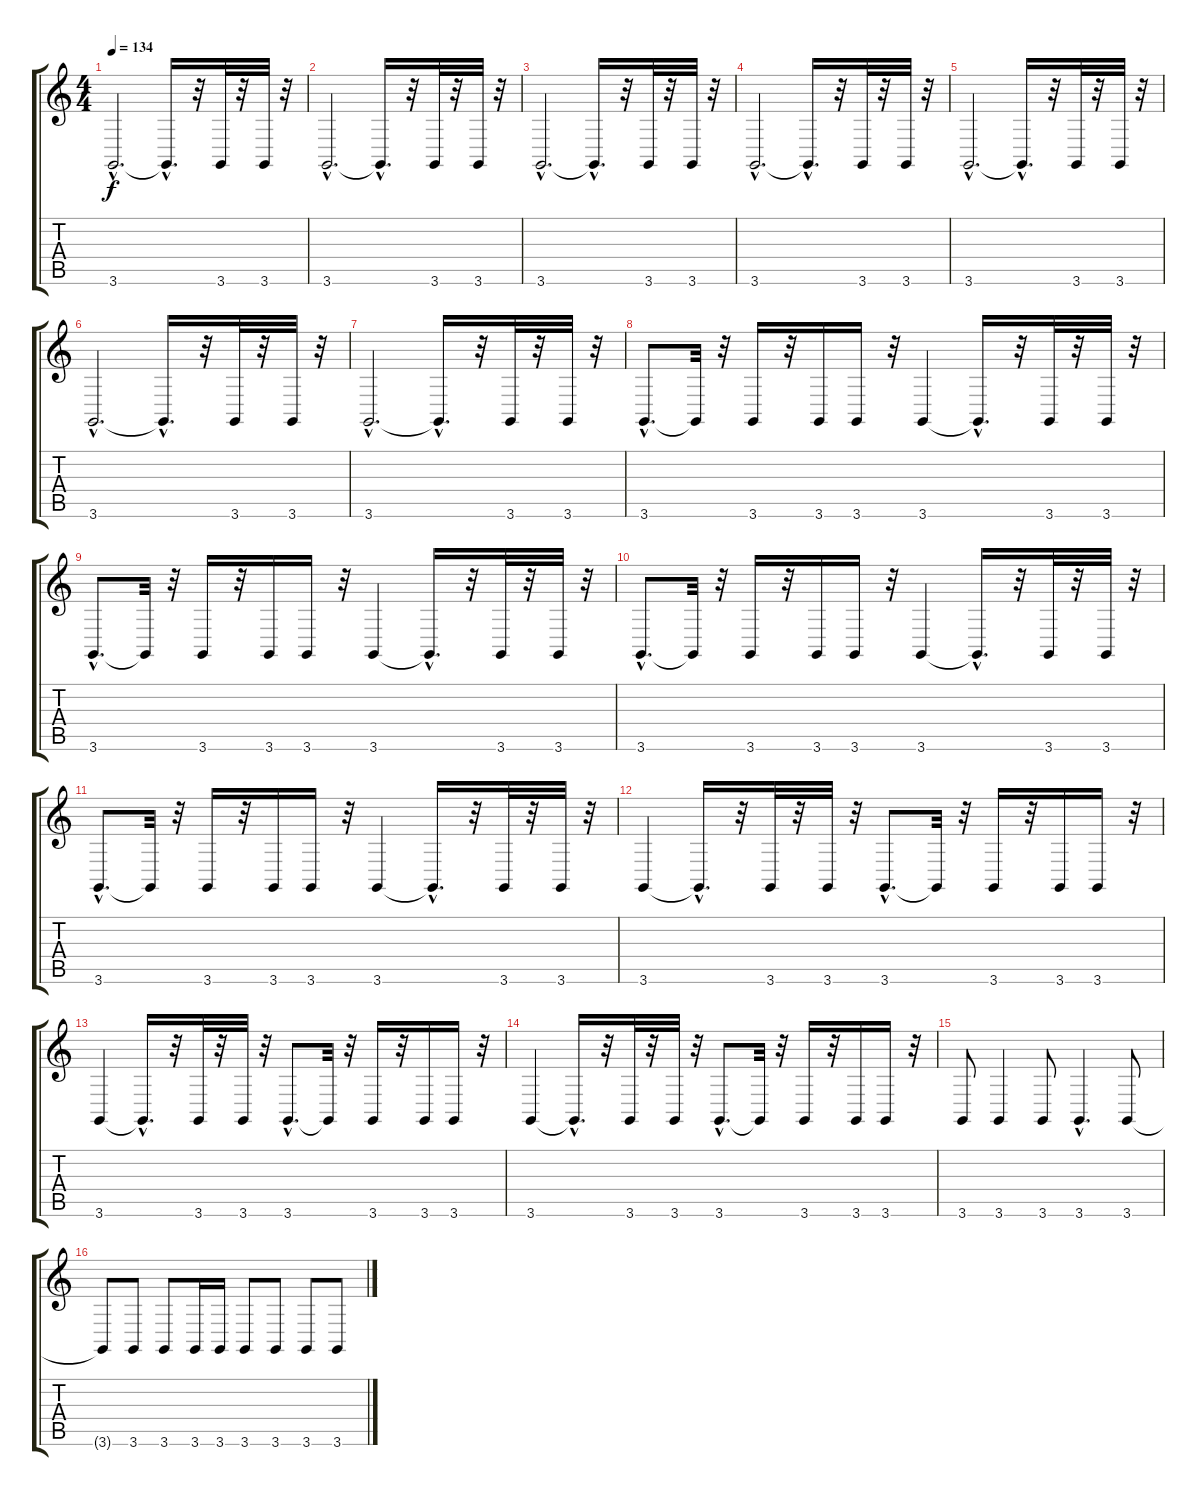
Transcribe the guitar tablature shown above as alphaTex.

\track "" {instrument timpani}
\staff {score tabs}
\tuning (E4 B3 G3 D3 A2 E2) {hide}
\ts (4 4)
\tempo 134
\clef g2
\ks c
3.6{hac}.2{d dy f} 3.6{hac t}.16{d} r.32 3.6.32 r.32 3.6.32 r.32 |
3.6{hac}.2{d} 3.6{hac t}.16{d} r.32 3.6.32 r.32 3.6.32 r.32 |
3.6{hac}.2{d} 3.6{hac t}.16{d} r.32 3.6.32 r.32 3.6.32 r.32 |
3.6{hac}.2{d} 3.6{hac t}.16{d} r.32 3.6.32 r.32 3.6.32 r.32 |
3.6{hac}.2{d} 3.6{hac t}.16{d} r.32 3.6.32 r.32 3.6.32 r.32 |
3.6{hac}.2{d} 3.6{hac t}.16{d} r.32 3.6.32 r.32 3.6.32 r.32 |
3.6{hac}.2{d} 3.6{hac t}.16{d} r.32 3.6.32 r.32 3.6.32 r.32 |
3.6{hac}.8{d} 3.6{t}.32 r.32 3.6.16 r.32 3.6.16 3.6.16 r.32 3.6.4 3.6{hac t}.16{d} r.32 3.6.32 r.32 3.6.32 r.32 |
3.6{hac}.8{d} 3.6{t}.32 r.32 3.6.16 r.32 3.6.16 3.6.16 r.32 3.6.4 3.6{hac t}.16{d} r.32 3.6.32 r.32 3.6.32 r.32 |
3.6{hac}.8{d} 3.6{t}.32 r.32 3.6.16 r.32 3.6.16 3.6.16 r.32 3.6.4 3.6{hac t}.16{d} r.32 3.6.32 r.32 3.6.32 r.32 |
3.6{hac}.8{d} 3.6{t}.32 r.32 3.6.16 r.32 3.6.16 3.6.16 r.32 3.6.4 3.6{hac t}.16{d} r.32 3.6.32 r.32 3.6.32 r.32 |
3.6.4 3.6{hac t}.16{d} r.32 3.6.32 r.32 3.6.32 r.32 3.6{hac}.8{d} 3.6{t}.32 r.32 3.6.16 r.32 3.6.16 3.6.16 r.32 |
3.6.4 3.6{hac t}.16{d} r.32 3.6.32 r.32 3.6.32 r.32 3.6{hac}.8{d} 3.6{t}.32 r.32 3.6.16 r.32 3.6.16 3.6.16 r.32 |
3.6.4 3.6{hac t}.16{d} r.32 3.6.32 r.32 3.6.32 r.32 3.6{hac}.8{d} 3.6{t}.32 r.32 3.6.16 r.32 3.6.16 3.6.16 r.32 |
3.6.8{volume 12} 3.6.4 3.6.8 3.6{hac}.4{d} 3.6.8 |
3.6{t}.8 3.6.8 3.6.8 3.6.16{volume 11} 3.6.16 3.6.8 3.6.8 3.6.8 3.6.8{volume 10}
